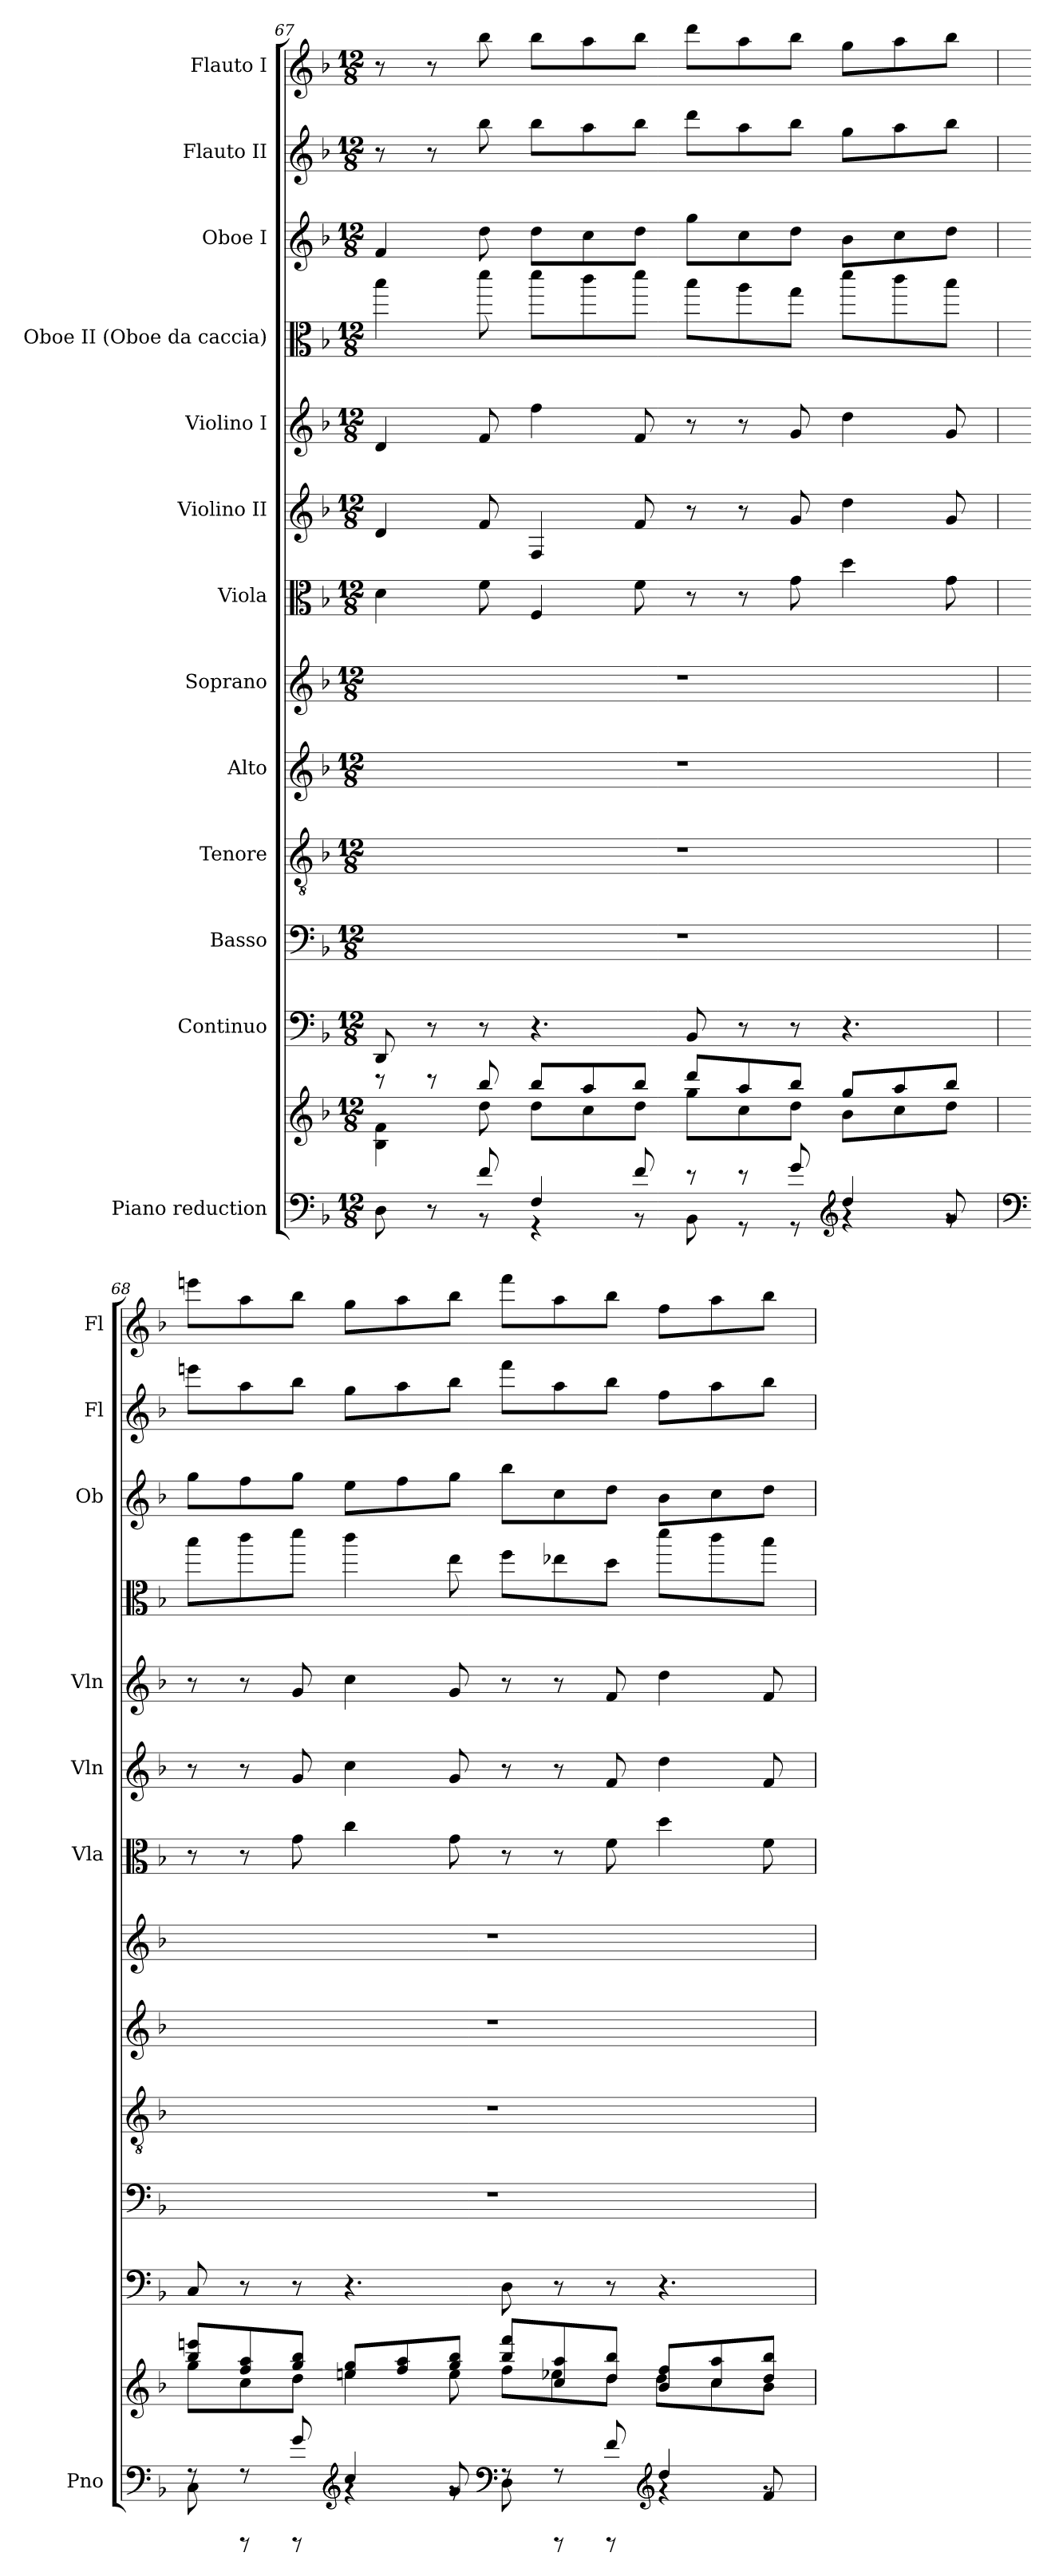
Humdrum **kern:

**kern	**kern	**kern	**kern	**kern	**kern	**kern	**kern	**kern	**kern	**kern	**kern	**kern	**kern
*part13	*part13	*part12	*part11	*part10	*part9	*part8	*part7	*part6	*part5	*part4	*part3	*part2	*part1
*staff14	*staff13	*staff12	*staff11	*staff10	*staff9	*staff8	*staff7	*staff6	*staff5	*staff4	*staff3	*staff2	*staff1
*I"Piano reduction	*	*I"Continuo	*I"Basso	*I"Tenore	*I"Alto	*I"Soprano	*I"Viola	*I"Violino II	*I"Violino I	*I"Oboe II (Oboe da caccia)	*I"Oboe I	*I"Flauto II	*I"Flauto I
*I'Pno	*	*	*	*	*	*	*I'Vla	*I'Vln	*I'Vln	*	*I'Ob	*I'Fl	*I'Fl
!!LO:PB:g=z
*clefF4	*clefG2	*clefF4	*clefF4	*clefGv2	*clefG2	*clefG2	*clefC3	*clefG2	*clefG2	*clefC3	*clefG2	*clefG2	*clefG2
*	*	*	*	*	*	*	*	*	*	*ITrd12c21	*	*	*
*k[b-]	*k[b-]	*k[b-]	*k[b-]	*k[b-]	*k[b-]	*k[b-]	*k[b-]	*k[b-]	*k[b-]	*k[b-]	*k[b-]	*k[b-]	*k[b-]
*M12/8	*M12/8	*M12/8	*M12/8	*M12/8	*M12/8	*M12/8	*M12/8	*M12/8	*M12/8	*M12/8	*M12/8	*M12/8	*M12/8
=67	=67	=67	=67	=67	=67	=67	=67	=67	=67	=67	=67	=67	=67
*^	*^	*	*	*	*	*	*	*	*	*	*	*	*
4ryy	8D\	8r	4B-\ 4f\	8DD/	1.r	1.r	1.r	1.r	4d\	4d/	4d/	4b-\	4f/	8r	8r
.	8r	8r	.	8r	.	.	.	.	.	.	.	.	.	8r	8r
8f/	8r	8bb-/	8dd\	8r	.	.	.	.	8f\	8f/	8f/	8dd\	8dd\	8bb-\	8bb-\
4F/	4r	8bb-/L	8dd\L	4.r	.	.	.	.	4F/	4F/	4ff\	8dd\L	8dd\L	8bb-\L	8bb-\L
.	.	8aa/	8cc\	.	.	.	.	.	.	.	.	8cc\	8cc\	8aa\	8aa\
8f/	8r	8bb-/J	8dd\J	.	.	.	.	.	8f\	8f/	8f/	8dd\J	8dd\J	8bb-\J	8bb-\J
8r	8BB-\	8ddd/L	8gg\L	8BB-/	.	.	.	.	8r	8r	8r	8b-\L	8gg\L	8ddd\L	8ddd\L
8r	8r	8aa/	8cc\	8r	.	.	.	.	8r	8r	8r	8a\	8cc\	8aa\	8aa\
8g/	8r	8bb-/J	8dd\J	8r	.	.	.	.	8g\	8g/	8g/	8g\J	8dd\J	8bb-\J	8bb-\J
*clefG2	*	*	*	*	*	*	*	*	*	*	*	*	*	*	*
4dd/	4rg	8gg/L	8b-\L	4.r	.	.	.	.	4dd\	4dd\	4dd\	8dd\L	8b-\L	8gg\L	8gg\L
.	.	8aa/	8cc\	.	.	.	.	.	.	.	.	8cc\	8cc\	8aa\	8aa\
8g/	8rg	8bb-/J	8dd\J	.	.	.	.	.	8g\	8g/	8g/	8b-\J	8dd\J	8bb-\J	8bb-\J
=68	=68	=68	=68	=68	=68	=68	=68	=68	=68	=68	=68	=68	=68	=68	=68
*clefF4	*	*	*	*	*	*	*	*	*	*	*	*	*	*	*
8rF	8C\	8bb-/ 8eeen/L	8gg\L	8C/	1.r	1.r	1.r	1.r	8r	8r	8r	8b-\L	8gg\L	8eeen\L	8eeen\L
8rF	8rDDD	8ff/ 8aa/	8cc\	8r	.	.	.	.	8r	8r	8r	8cc\	8ff\	8aa\	8aa\
8g/	8rDDD	8gg/ 8bb-/J	8dd\J	8r	.	.	.	.	8g\	8g/	8g/	8dd\J	8gg\J	8bb-\J	8bb-\J
*clefG2	*	*	*	*	*	*	*	*	*	*	*	*	*	*	*
4cc/	4rg	8een/ 8gg/L	4ee\	4.r	.	.	.	.	4cc\	4cc\	4cc\	4cc\	8ee\L	8gg\L	8gg\L
.	.	8ff/ 8aa/	.	.	.	.	.	.	.	.	.	.	8ff\	8aa\	8aa\
8g/	8rg	8gg/ 8bb-/J	8ee\	.	.	.	.	.	8g\	8g/	8g/	8e\	8gg\J	8bb-\J	8bb-\J
*clefF4	*	*	*	*	*	*	*	*	*	*	*	*	*	*	*
8rF	8D\	8bb-/ 8fff/L	8ff\L	8D\	.	.	.	.	8r	8r	8r	8f\L	8bb-\L	8fff\L	8fff\L
8rF	8rDDD	8cc/ 8aa/	8ee-X\	8r	.	.	.	.	8r	8r	8r	8e-X\	8cc\	8aa\	8aa\
8f/	8rDDD	8dd/ 8bb-/J	8dd\J	8r	.	.	.	.	8f\	8f/	8f/	8d\J	8dd\J	8bb-\J	8bb-\J
*clefG2	*	*	*	*	*	*	*	*	*	*	*	*	*	*	*
4dd/	4rg	8b-/ 8ff/L	8dd\L	4.r	.	.	.	.	4dd\	4dd\	4dd\	8dd\L	8b-\L	8ff\L	8ff\L
.	.	8cc/ 8aa/	8cc\	.	.	.	.	.	.	.	.	8cc\	8cc\	8aa\	8aa\
8f/	8rg	8dd/ 8bb-/J	8b-\J	.	.	.	.	.	8f\	8f/	8f/	8b-\J	8dd\J	8bb-\J	8bb-\J
*v	*v	*	*	*	*	*	*	*	*	*	*	*	*	*	*
*	*v	*v	*	*	*	*	*	*	*	*	*	*	*	*
=	=	=	=	=	=	=	=	=	=	=	=	=	=
*-	*-	*-	*-	*-	*-	*-	*-	*-	*-	*-	*-	*-	*-
